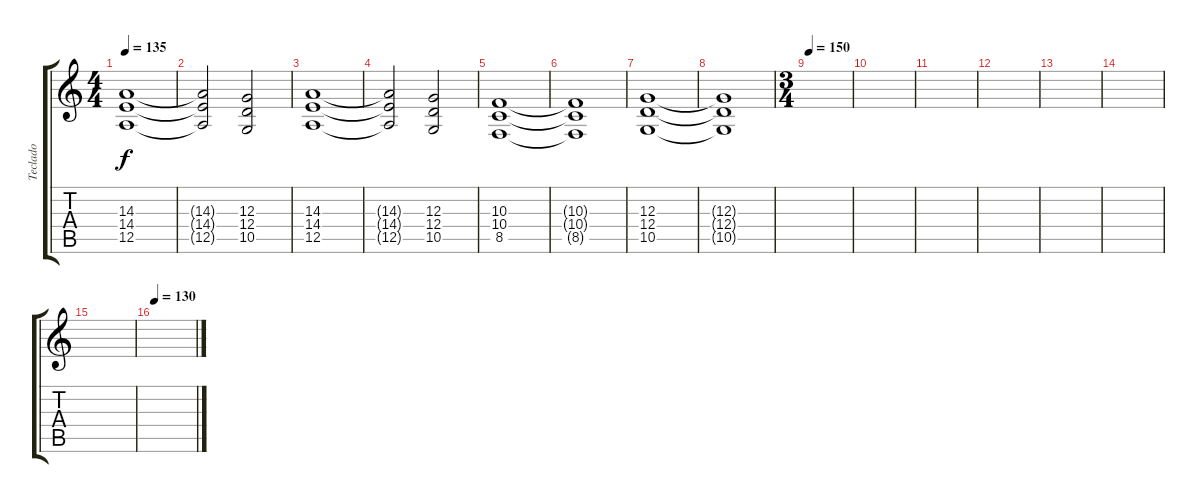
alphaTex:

\track ("Teclado" "Teclado") {instrument drawbarorgan}
\staff {score tabs}
\tuning (E4 B3 G3 D3 A2 E2) {hide}
\ts (4 4)
\tempo 135
\clef g2
\ks c
(14.3 14.4 12.5).1{dy f} |
(14.3{t} 14.4{t} 12.5{t}).2 (12.3 12.4 10.5).2 |
(14.3 14.4 12.5).1 |
(14.3{t} 14.4{t} 12.5{t}).2 (12.3 12.4 10.5).2 |
(10.3 10.4 8.5).1 |
(10.3{t} 10.4{t} 8.5{t}).1 |
(12.3 12.4 10.5).1 |
(12.3{t} 12.4{t} 10.5{t}).1 |
\ts (3 4)
\tempo 150
|
|
|
|
|
|
|
\tempo 130
